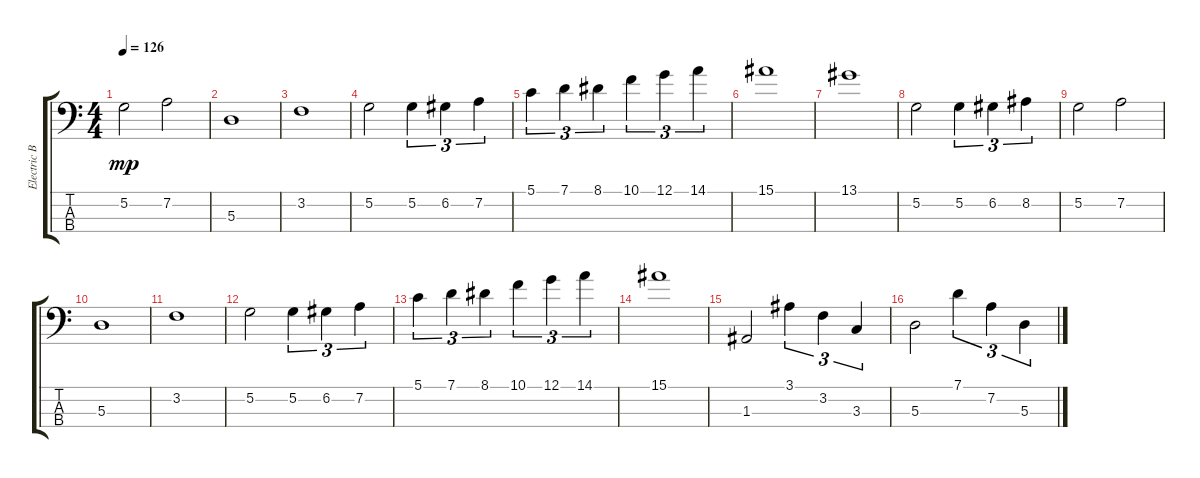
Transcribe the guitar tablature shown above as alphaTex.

\track ("Electric Bass" "Electric B") {instrument electricbassfinger}
\staff {score tabs}
\tuning (G2 D2 A1 E1) {hide}
\ts (4 4)
\tempo 126
\clef f4
\ks c
5.2.2{dy mp} 7.2.2 |
5.3.1 |
3.2.1 |
5.2.2 5.2.4{tu (3 2)} 6.2.4{tu (3 2)} 7.2.4{tu (3 2)} |
5.1.4{tu (3 2)} 7.1.4{tu (3 2)} 8.1.4{tu (3 2)} 10.1.4{tu (3 2)} 12.1.4{tu (3 2)} 14.1.4{tu (3 2)} |
15.1.1 |
13.1.1 |
5.2.2 5.2.4{tu (3 2)} 6.2.4{tu (3 2)} 8.2.4{tu (3 2)} |
5.2.2 7.2.2 |
5.3.1 |
3.2.1 |
5.2.2 5.2.4{tu (3 2)} 6.2.4{tu (3 2)} 7.2.4{tu (3 2)} |
5.1.4{tu (3 2)} 7.1.4{tu (3 2)} 8.1.4{tu (3 2)} 10.1.4{tu (3 2)} 12.1.4{tu (3 2)} 14.1.4{tu (3 2)} |
15.1.1 |
1.3.2 3.1.4{tu (3 2)} 3.2.4{tu (3 2)} 3.3.4{tu (3 2)} |
5.3.2 7.1.4{tu (3 2)} 7.2.4{tu (3 2)} 5.3.4{tu (3 2)}
